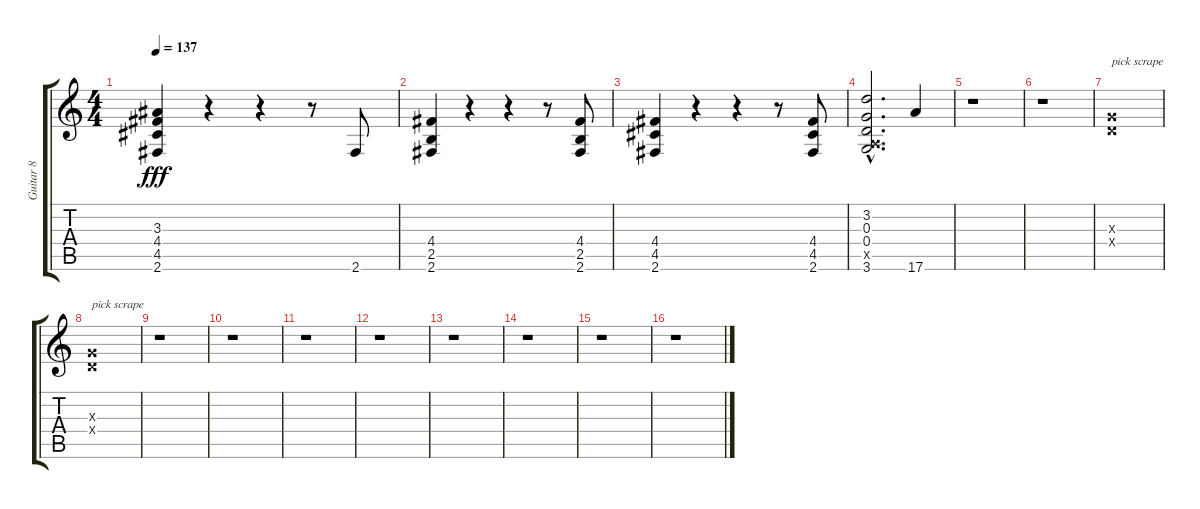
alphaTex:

\track ("Guitar 8" "Guitar 8") {instrument distortionguitar}
\staff {score tabs}
\tuning (E4 B3 G3 D3 A2 E2) {hide}
\ts (4 4)
\tempo 137
\clef g2
\ks c
(3.3 4.4 4.5 2.6).4{dy fff} r.4 r.4 r.8 2.6.8 |
(4.4 2.5 2.6).4 r.4 r.4 r.8 (4.4 2.5 2.6).8 |
(4.4 4.5 2.6).4 r.4 r.4 r.8 (4.4 4.5 2.6).8 |
(3.2{hac} 0.3{hac} 0.4{hac} 0.5{hac x} 3.6{hac}).2{d} 17.6.4 |
r.1 |
r.1 |
(0.3{x} 0.4{x}).1{txt "pick scrape"} |
(0.3{x} 0.4{x}).1{txt "pick scrape"} |
r.1 |
r.1 |
r.1 |
r.1 |
r.1 |
r.1 |
r.1 |
r.1
